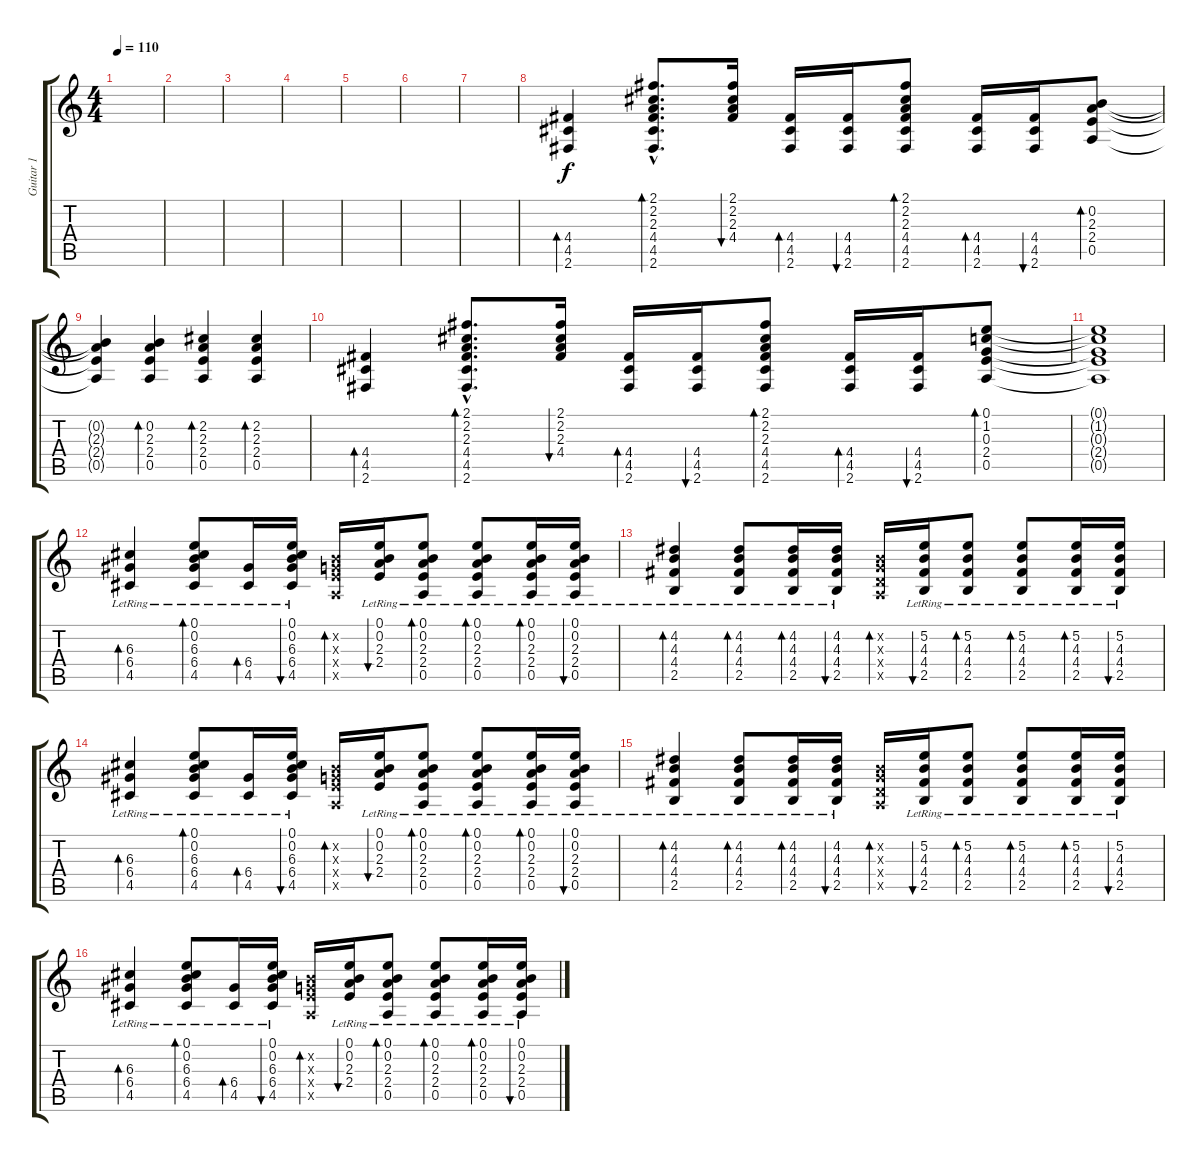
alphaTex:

\track ("Guitar 1" "Guitar 1") {instrument acousticguitarsteel}
\staff {score tabs}
\tuning (E4 B3 G3 D3 A2 E2) {hide}
\ts (4 4)
\tempo 110
\clef g2
\ks c
|
|
|
|
|
|
|
(4.4 4.5 2.6).4{bd 60} (2.1{hac} 2.2{hac} 2.3{hac} 4.4{hac} 4.5{hac} 2.6{hac}).8{d bd 30} (2.1 2.2 2.3 4.4).16{bu 60} (4.4 4.5 2.6).16{bd 60} (4.4 4.5 2.6).16{bu 60} (2.1 2.2 2.3 4.4 4.5 2.6).8{bd 30} (4.4 4.5 2.6).16{bd 60} (4.4 4.5 2.6).16{bu 60} (0.2 2.3 2.4 0.5).8{bd 60} |
(0.2{t} 2.3{t} 2.4{t} 0.5{t}).4 (0.2 2.3 2.4 0.5).4{bd 60} (2.2 2.3 2.4 0.5).4{bd 60} (2.2 2.3 2.4 0.5).4{bd 60} |
(4.4 4.5 2.6).4{bd 60} (2.1{hac} 2.2{hac} 2.3{hac} 4.4{hac} 4.5{hac} 2.6{hac}).8{d bd 30} (2.1 2.2 2.3 4.4).16{bu 60} (4.4 4.5 2.6).16{bd 60} (4.4 4.5 2.6).16{bu 60} (2.1 2.2 2.3 4.4 4.5 2.6).8{bd 30} (4.4 4.5 2.6).16{bd 60} (4.4 4.5 2.6).16{bu 60} (0.1 1.2 0.3 2.4 0.5).8{bd 60} |
(0.1{t} 1.2{t} 0.3{t} 2.4{t} 0.5{t}).1 |
(6.3{lr} 6.4{lr} 4.5{lr}).4{bd 60} (0.1{lr} 0.2{lr} 6.3{lr} 6.4{lr} 4.5{lr}).8{bd 60} (6.4{lr} 4.5{lr}).16{bd 60} (0.1{lr} 0.2{lr} 6.3{lr} 6.4{lr} 4.5{lr}).16{bu 60} (0.2{x} 0.3{x} 2.4{x} 0.5{x}).16{bd 60} (0.1{lr} 0.2{lr} 2.3{lr} 2.4{lr}).16{bu 60} (0.1{lr} 0.2{lr} 2.3{lr} 2.4{lr} 0.5{lr}).8{bd 60} (0.1{lr} 0.2{lr} 2.3{lr} 2.4{lr} 0.5{lr}).8{bd 60} (0.1{lr} 0.2{lr} 2.3{lr} 2.4{lr} 0.5{lr}).16{bd 60} (0.1{lr} 0.2{lr} 2.3{lr} 2.4{lr} 0.5{lr}).16{bu 60} |
(4.2{lr} 4.3{lr} 4.4{lr} 2.5{lr}).4{bd 60} (4.2{lr} 4.3{lr} 4.4{lr} 2.5{lr}).8{bd 60} (4.2{lr} 4.3{lr} 4.4{lr} 2.5{lr}).16{bd 60} (4.2{lr} 4.3{lr} 4.4{lr} 2.5{lr}).16{bu 60} (0.2{x} 0.3{x} 0.4{x} 0.5{x}).16{bd 60} (5.2{lr} 4.3{lr} 4.4{lr} 2.5{lr}).16{bu 60} (5.2{lr} 4.3{lr} 4.4{lr} 2.5{lr}).8{bd 60} (5.2{lr} 4.3{lr} 4.4{lr} 2.5{lr}).8{bd 60} (5.2{lr} 4.3{lr} 4.4{lr} 2.5{lr}).16{bd 60} (5.2{lr} 4.3{lr} 4.4{lr} 2.5{lr}).16{bu 60} |
(6.3{lr} 6.4{lr} 4.5{lr}).4{bd 60} (0.1{lr} 0.2{lr} 6.3{lr} 6.4{lr} 4.5{lr}).8{bd 60} (6.4{lr} 4.5{lr}).16{bd 60} (0.1{lr} 0.2{lr} 6.3{lr} 6.4{lr} 4.5{lr}).16{bu 60} (0.2{x} 0.3{x} 2.4{x} 0.5{x}).16{bd 60} (0.1{lr} 0.2{lr} 2.3{lr} 2.4{lr}).16{bu 60} (0.1{lr} 0.2{lr} 2.3{lr} 2.4{lr} 0.5{lr}).8{bd 60} (0.1{lr} 0.2{lr} 2.3{lr} 2.4{lr} 0.5{lr}).8{bd 60} (0.1{lr} 0.2{lr} 2.3{lr} 2.4{lr} 0.5{lr}).16{bd 60} (0.1{lr} 0.2{lr} 2.3{lr} 2.4{lr} 0.5{lr}).16{bu 60} |
(4.2{lr} 4.3{lr} 4.4{lr} 2.5{lr}).4{bd 60} (4.2{lr} 4.3{lr} 4.4{lr} 2.5{lr}).8{bd 60} (4.2{lr} 4.3{lr} 4.4{lr} 2.5{lr}).16{bd 60} (4.2{lr} 4.3{lr} 4.4{lr} 2.5{lr}).16{bu 60} (0.2{x} 0.3{x} 0.4{x} 0.5{x}).16{bd 60} (5.2{lr} 4.3{lr} 4.4{lr} 2.5{lr}).16{bu 60} (5.2{lr} 4.3{lr} 4.4{lr} 2.5{lr}).8{bd 60} (5.2{lr} 4.3{lr} 4.4{lr} 2.5{lr}).8{bd 60} (5.2{lr} 4.3{lr} 4.4{lr} 2.5{lr}).16{bd 60} (5.2{lr} 4.3{lr} 4.4{lr} 2.5{lr}).16{bu 60} |
(6.3{lr} 6.4{lr} 4.5{lr}).4{bd 60} (0.1{lr} 0.2{lr} 6.3{lr} 6.4{lr} 4.5{lr}).8{bd 60} (6.4{lr} 4.5{lr}).16{bd 60} (0.1{lr} 0.2{lr} 6.3{lr} 6.4{lr} 4.5{lr}).16{bu 60} (0.2{x} 0.3{x} 2.4{x} 0.5{x}).16{bd 60} (0.1{lr} 0.2{lr} 2.3{lr} 2.4{lr}).16{bu 60} (0.1{lr} 0.2{lr} 2.3{lr} 2.4{lr} 0.5{lr}).8{bd 60} (0.1{lr} 0.2{lr} 2.3{lr} 2.4{lr} 0.5{lr}).8{bd 60} (0.1{lr} 0.2{lr} 2.3{lr} 2.4{lr} 0.5{lr}).16{bd 60} (0.1{lr} 0.2{lr} 2.3{lr} 2.4{lr} 0.5{lr}).16{bu 60}
